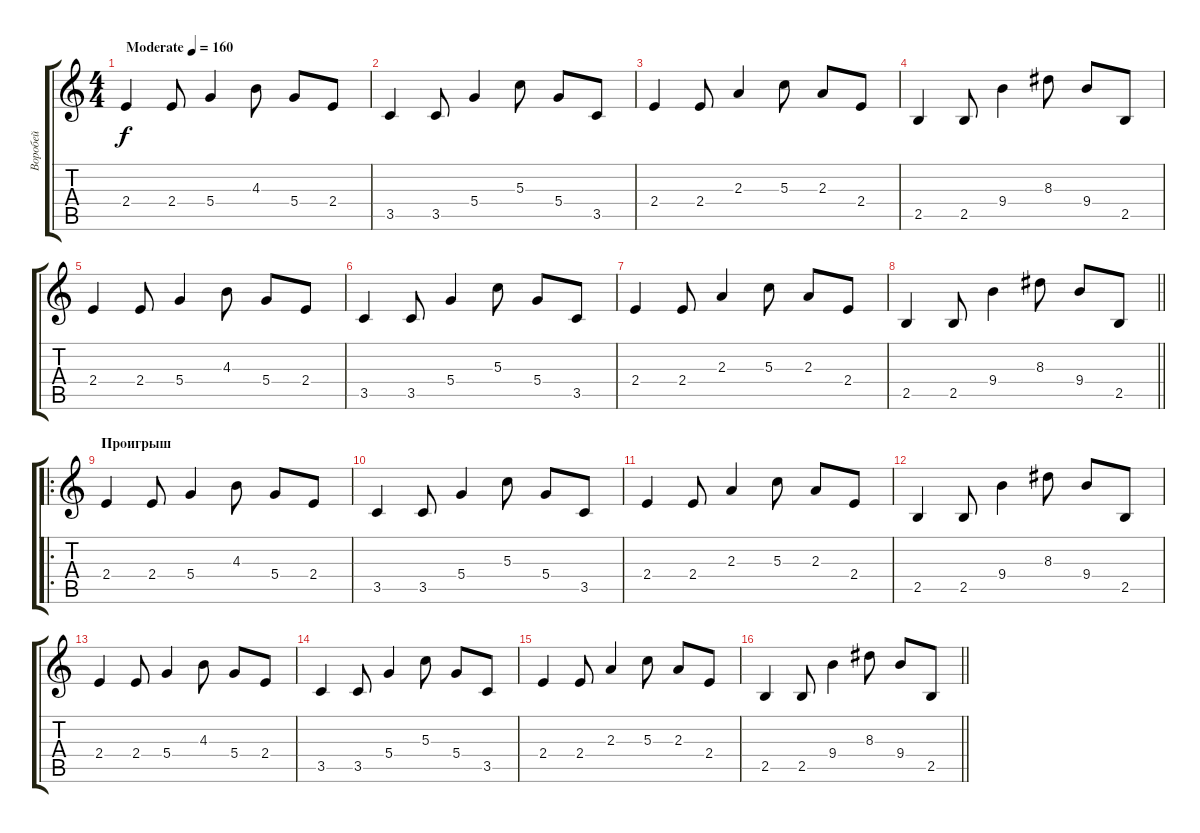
\track ("Воробей" "Воробей") {instrument distortionguitar}
\staff {score tabs}
\tuning (E4 B3 G3 D3 A2 E2) {hide}
\ts (4 4)
\tempo (160 "Moderate")
\clef g2
\ks c
2.4.4{dy f instrument distortionguitar} 2.4.8 5.4.4 4.3.8 5.4.8 2.4.8 |
3.5.4 3.5.8 5.4.4 5.3.8 5.4.8 3.5.8 |
2.4.4 2.4.8 2.3.4 5.3.8 2.3.8 2.4.8 |
2.5.4 2.5.8 9.4.4 8.3.8 9.4.8 2.5.8 |
2.4.4 2.4.8 5.4.4 4.3.8 5.4.8 2.4.8 |
3.5.4 3.5.8 5.4.4 5.3.8 5.4.8 3.5.8 |
2.4.4 2.4.8 2.3.4 5.3.8 2.3.8 2.4.8 |
\barLineRight lightlight
2.5.4 2.5.8 9.4.4 8.3.8 9.4.8 2.5.8 |
\ro
\section ("" "Проигрыш")
2.4.4 2.4.8 5.4.4 4.3.8 5.4.8 2.4.8 |
3.5.4 3.5.8 5.4.4 5.3.8 5.4.8 3.5.8 |
2.4.4 2.4.8 2.3.4 5.3.8 2.3.8 2.4.8 |
2.5.4 2.5.8 9.4.4 8.3.8 9.4.8 2.5.8 |
2.4.4 2.4.8 5.4.4 4.3.8 5.4.8 2.4.8 |
3.5.4 3.5.8 5.4.4 5.3.8 5.4.8 3.5.8 |
2.4.4 2.4.8 2.3.4 5.3.8 2.3.8 2.4.8 |
\barLineRight lightlight
2.5.4 2.5.8 9.4.4 8.3.8 9.4.8 2.5.8
